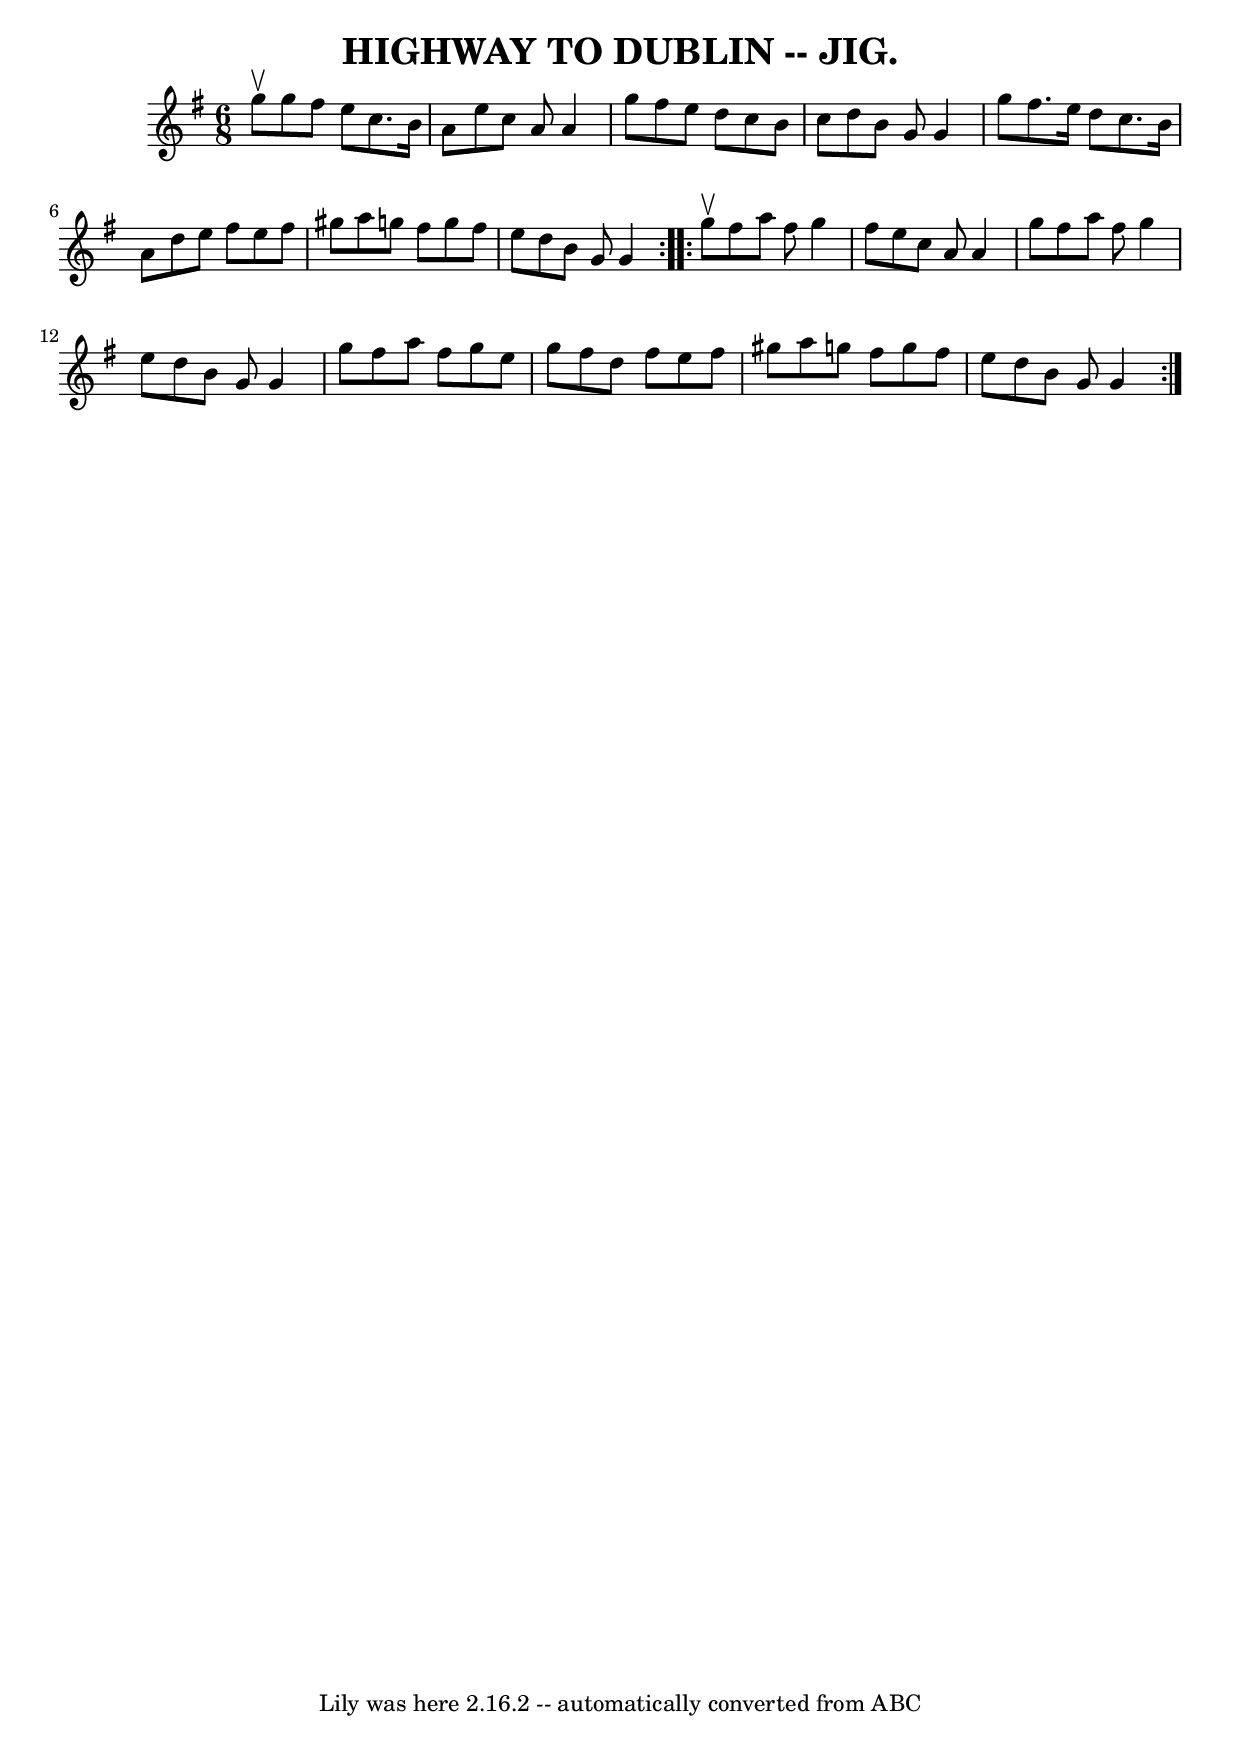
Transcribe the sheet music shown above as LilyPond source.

\version "2.7.40"
\include "Mammoth.ily"
\header {
	%% book = "Coles pg. 64.7"
	crossRefNumber = "27"
	footnotes = ""
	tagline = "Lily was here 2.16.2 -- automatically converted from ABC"
	title = "HIGHWAY TO DUBLIN -- JIG."
}
voicedefault =  {


\repeat volta 2 {
\time 6/8 \key g \major g''8^\upbow |
 g''8 fis''8 e''8    
c''8. b'16 a'8  |
 e''8 c''8 a'8 a'4 g''8  |
   
fis''8 e''8 d''8 c''8 b'8 c''8  |
 d''8 b'8 g'8    
g'4 g''8  |
 fis''8. e''16 d''8 c''8. b'16 a'8  
|
 d''8 e''8 fis''8 e''8 fis''8 gis''8  |
 a''8  
 g''!8 fis''8 g''8 fis''8 e''8  |
 d''8 b'8 g'8    
g'4  }     \repeat volta 2 { g''8^\upbow |
 fis''8 a''8 fis''8 
 g''4 fis''8  |
 e''8 c''8 a'8 a'4 g''8  |
   
fis''8 a''8 fis''8 g''4 e''8  |
 d''8 b'8 g'8 g'4  
 g''8  |
 fis''8 a''8 fis''8 g''8 e''8 g''8  |
 
 fis''8 d''8 fis''8 e''8 fis''8 gis''8  |
 a''8    
g''!8 fis''8 g''8 fis''8 e''8  |
 d''8 b'8 g'8 g'4 
 }   
}

\score{
    <<

	\context Staff="default"
	{
	    \voicedefault 
	}

    >>
	\layout {
	}
	\midi {}
}
